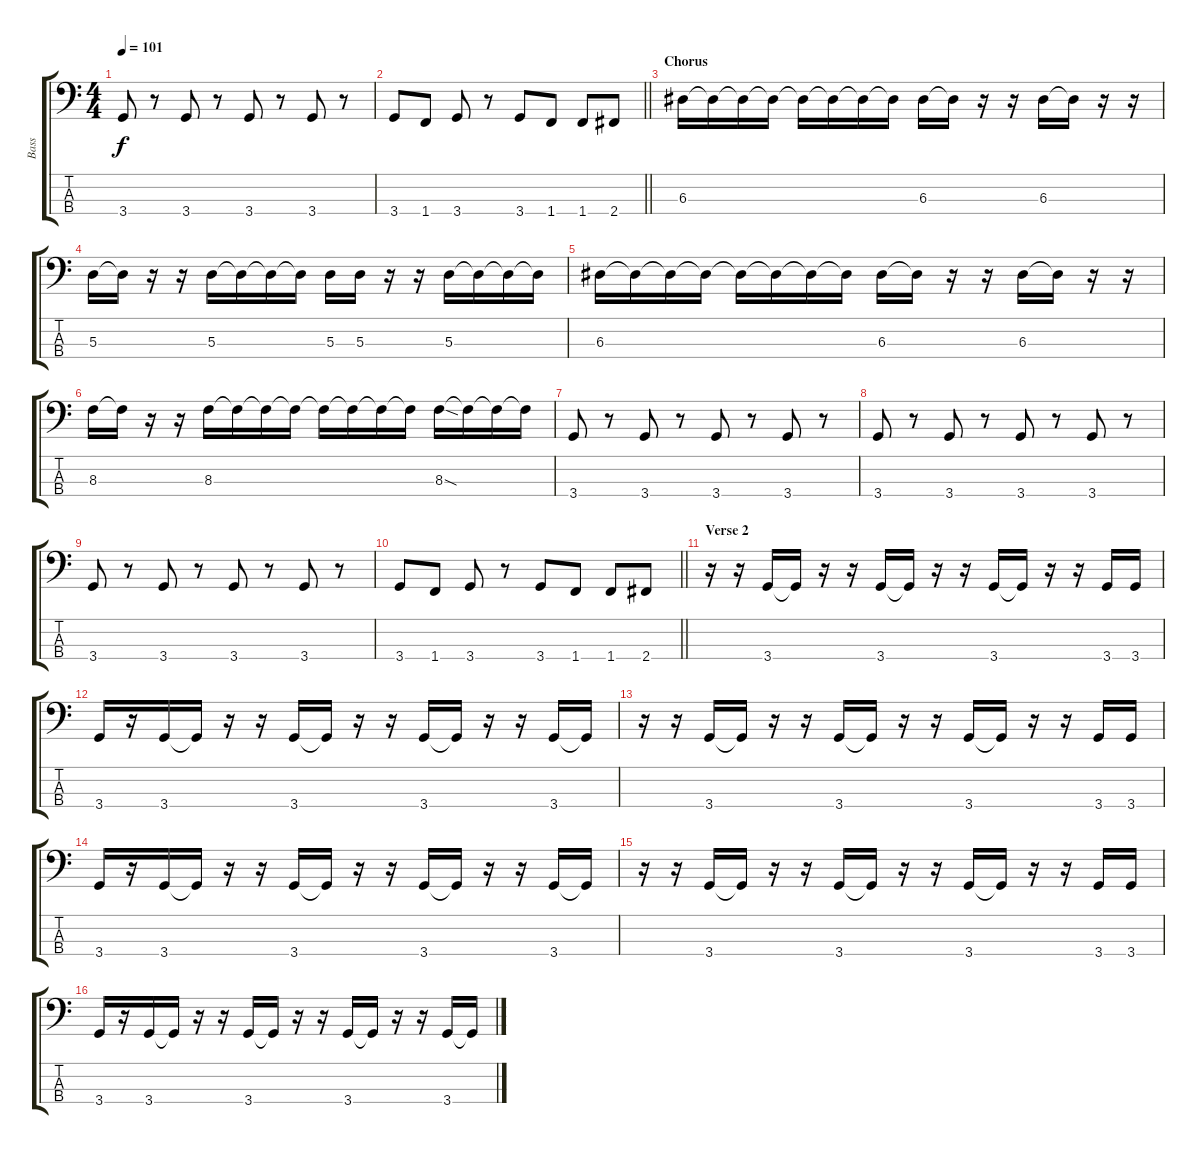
\track ("Bass" "Bass") {instrument electricbassfinger}
\staff {score tabs}
\tuning (G2 D2 A1 E1) {hide}
\ts (4 4)
\tempo 101
\clef f4
\ks c
3.4.8{dy f} r.8 3.4.8 r.8 3.4.8 r.8 3.4.8 r.8 |
\barLineRight lightlight
3.4.8 1.4.8 3.4.8 r.8 3.4.8 1.4.8 1.4.8 2.4.8 |
\section ("" "Chorus")
6.3.16 6.3{t}.16 6.3{t}.16 6.3{t}.16 6.3{t}.16 6.3{t}.16 6.3{t}.16 6.3{t}.16 6.3.16 6.3{t}.16 r.16 r.16 6.3.16 6.3{t}.16 r.16 r.16 |
5.3.16 5.3{t}.16 r.16 r.16 5.3.16 5.3{t}.16 5.3{t}.16 5.3{t}.16 5.3.16 5.3.16 r.16 r.16 5.3.16 5.3{t}.16 5.3{t}.16 5.3{t}.16 |
6.3.16 6.3{t}.16 6.3{t}.16 6.3{t}.16 6.3{t}.16 6.3{t}.16 6.3{t}.16 6.3{t}.16 6.3.16 6.3{t}.16 r.16 r.16 6.3.16 6.3{t}.16 r.16 r.16 |
8.3.16 8.3{t}.16 r.16 r.16 8.3.16 8.3{t}.16 8.3{t}.16 8.3{t}.16 8.3{t}.16 8.3{t}.16 8.3{t}.16 8.3{t}.16 8.3{sod}.16 8.3{t}.16 8.3{t}.16 8.3{t}.16 |
3.4.8 r.8 3.4.8 r.8 3.4.8 r.8 3.4.8 r.8 |
3.4.8 r.8 3.4.8 r.8 3.4.8 r.8 3.4.8 r.8 |
3.4.8 r.8 3.4.8 r.8 3.4.8 r.8 3.4.8 r.8 |
\barLineRight lightlight
3.4.8 1.4.8 3.4.8 r.8 3.4.8 1.4.8 1.4.8 2.4.8 |
\section ("" "Verse 2")
r.16 r.16 3.4.16 3.4{t}.16 r.16 r.16 3.4.16 3.4{t}.16 r.16 r.16 3.4.16 3.4{t}.16 r.16 r.16 3.4.16 3.4.16 |
3.4.16 r.16 3.4.16 3.4{t}.16 r.16 r.16 3.4.16 3.4{t}.16 r.16 r.16 3.4.16 3.4{t}.16 r.16 r.16 3.4.16 3.4{t}.16 |
r.16 r.16 3.4.16 3.4{t}.16 r.16 r.16 3.4.16 3.4{t}.16 r.16 r.16 3.4.16 3.4{t}.16 r.16 r.16 3.4.16 3.4.16 |
3.4.16 r.16 3.4.16 3.4{t}.16 r.16 r.16 3.4.16 3.4{t}.16 r.16 r.16 3.4.16 3.4{t}.16 r.16 r.16 3.4.16 3.4{t}.16 |
r.16 r.16 3.4.16 3.4{t}.16 r.16 r.16 3.4.16 3.4{t}.16 r.16 r.16 3.4.16 3.4{t}.16 r.16 r.16 3.4.16 3.4.16 |
3.4.16 r.16 3.4.16 3.4{t}.16 r.16 r.16 3.4.16 3.4{t}.16 r.16 r.16 3.4.16 3.4{t}.16 r.16 r.16 3.4.16 3.4{t}.16
